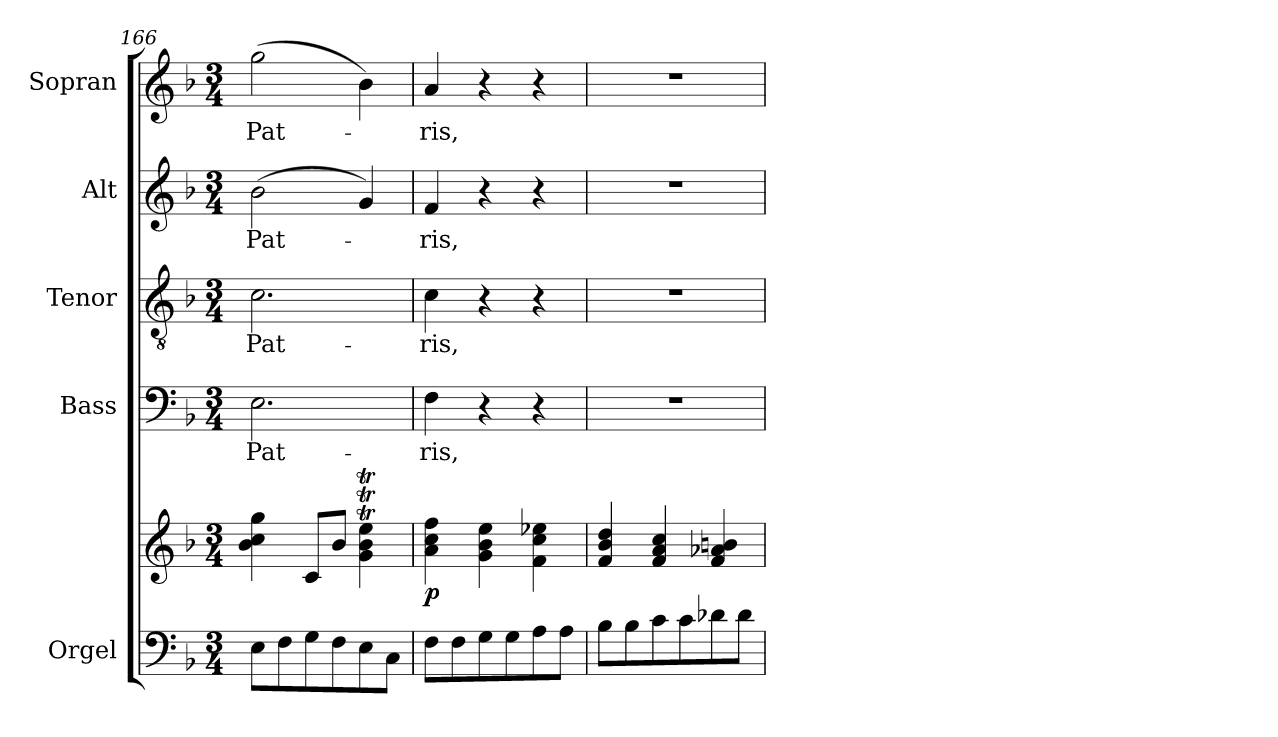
**kern	**kern	**dynam	**kern	**text	**kern	**text	**kern	**text	**kern	**text
*part5	*part5	*part5	*part4	*part4	*part3	*part3	*part2	*part2	*part1	*part1
*staff6	*staff5	*staff5/6	*staff4	*staff4	*staff3	*staff3	*staff2	*staff2	*staff1	*staff1
*I"Orgel	*	*	*I"Bass	*	*I"Tenor	*	*I"Alt	*	*I"Sopran	*
*I'Org.	*	*	*I'B.	*	*I'T.	*	*I'A.	*	*I'S.	*
!!LO:PB:g=z
*clefF4	*clefG2	*	*clefF4	*	*clefGv2	*	*clefG2	*	*clefG2	*
*k[b-]	*k[b-]	*	*k[b-]	*	*k[b-]	*	*k[b-]	*	*k[b-]	*
*F:	*F:	*	*F:	*	*F:	*	*F:	*	*F:	*
*M3/4	*M3/4	*	*M3/4	*	*M3/4	*	*M3/4	*	*M3/4	*
=166	=166	=166	=166	=166	=166	=166	=166	=166	=166	=166
!	!	!	!	!LO:LY:b	!	!LO:LY:b	!	!LO:LY:b	!	!LO:LY:b
8E\L	4b-\ 4cc\ 4gg\	.	2.E\	Pat-	2.c\	Pat-	(>2b-\	Pat-	(>2gg\	Pat-
8F\	.	.	.	.	.	.	.	.	.	.
8G\	8c/L	.	.	.	.	.	.	.	.	.
8F\	8b-/J	.	.	.	.	.	.	.	.	.
8E\	4g\T 4b-\T 4ee\T	.	.	.	.	.	4g/)	.	4b-\)	.
8C\J	.	.	.	.	.	.	.	.	.	.
=167	=167	=167	=167	=167	=167	=167	=167	=167	=167	=167
!	!	!LO:DY:b	!	!LO:LY:b	!	!LO:LY:b	!	!LO:LY:b	!	!LO:LY:b
8F\L	4a\ 4cc\ 4ff\	p	4F\	-ris,	4c\	-ris,	4f/	-ris,	4a/	-ris,
8F\	.	.	.	.	.	.	.	.	.	.
8G\	4g\ 4b-\ 4ee\	.	4r	.	4r	.	4r	.	4r	.
8G\	.	.	.	.	.	.	.	.	.	.
8A\	4f\ 4cc\ 4ee-X\	.	4r	.	4r	.	4r	.	4r	.
8A\J	.	.	.	.	.	.	.	.	.	.
=168	=168	=168	=168	=168	=168	=168	=168	=168	=168	=168
8B-\L	4f/ 4b-/ 4dd/	.	2.r	.	2.r	.	2.r	.	2.r	.
8B-\	.	.	.	.	.	.	.	.	.	.
8c\	4f/ 4a/ 4cc/	.	.	.	.	.	.	.	.	.
8c\	.	.	.	.	.	.	.	.	.	.
8d-X\	4f/ 4a-X/ 4bn/	.	.	.	.	.	.	.	.	.
8d-\J	.	.	.	.	.	.	.	.	.	.
=	=	=	=	=	=	=	=	=	=	=
*-	*-	*-	*-	*-	*-	*-	*-	*-	*-	*-
